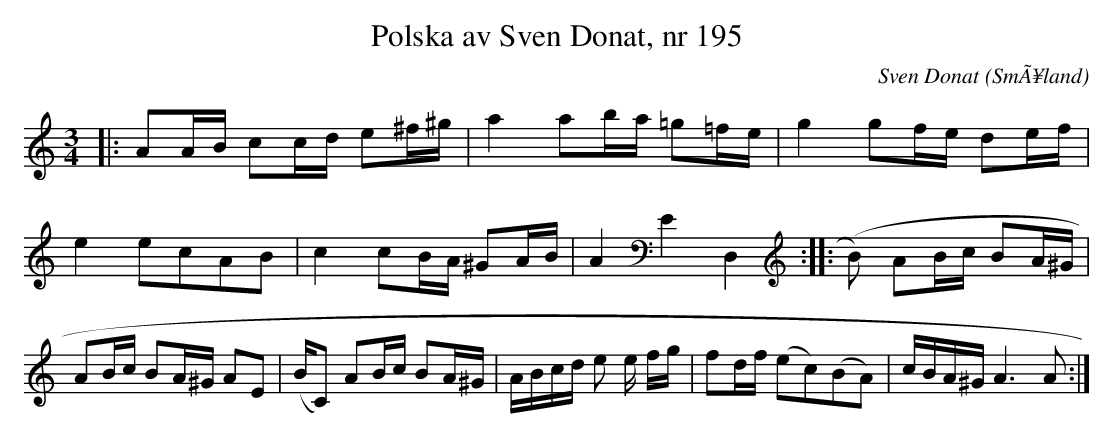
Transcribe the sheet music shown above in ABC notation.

X:1
T:Polska av Sven Donat, nr 195
T:
C:Sven Donat
O:SmÃ¥land
M:3/4
L:1/16
K:Am
|:A2AB c2cd e2^f^g | a4 a2ba =g2=fe | g4 g2fe d2ef |e4 e2c2A2B2 | c4 c2BA ^G2AB | A4 E4 D,4 :| |: (B2) A2Bc B2A^G | A2Bc B2A^G A2E2 | (BC2) A2Bc B2A^G | ABcd e2 e fg 2 | f2df (e2c2)(B2A2) | cBA^G A6 A2 :|
